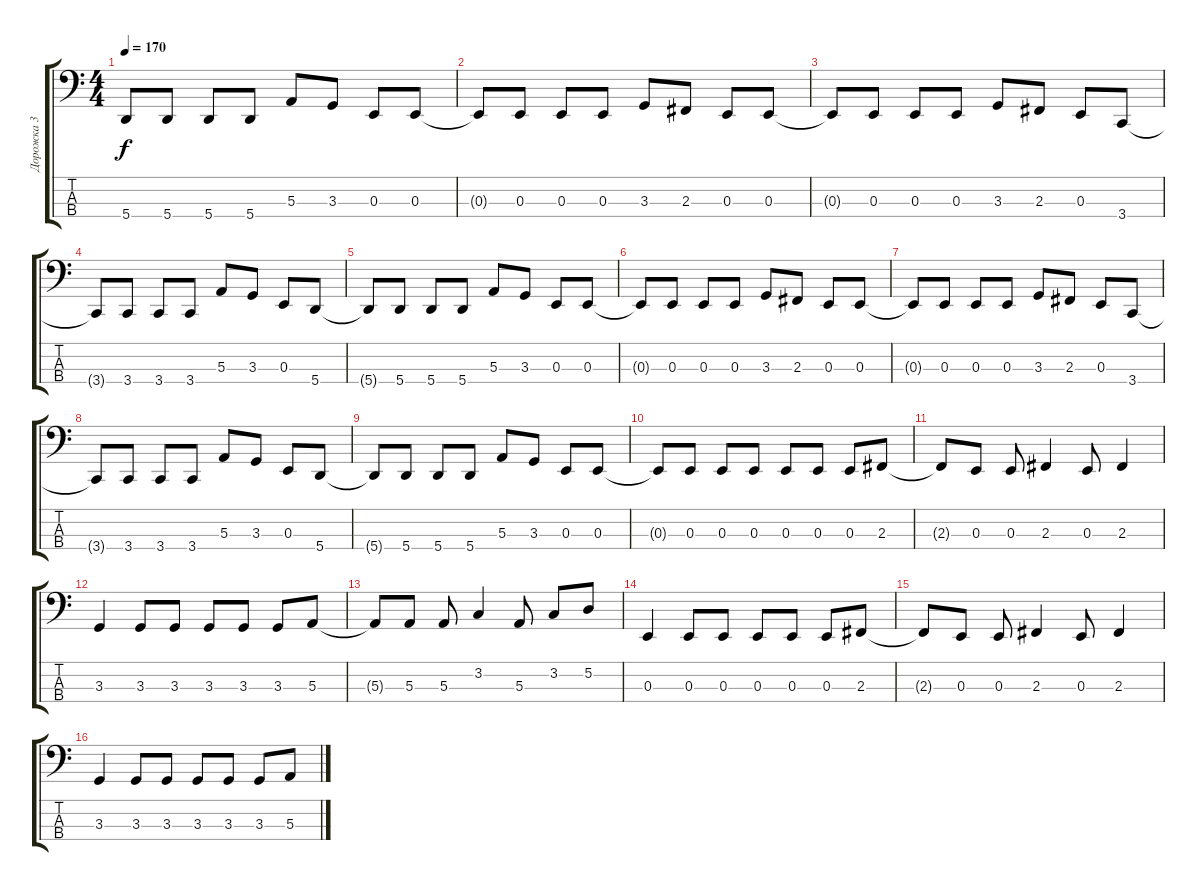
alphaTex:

\track ("Дорожка 3" "Дорожка 3") {instrument electricbassfinger}
\staff {score tabs}
\tuning (D2 A1 E1 A0) {hide}
\ts (4 4)
\tempo 170
\clef f4
\ks c
5.4{t}.8{dy f} 5.4.8 5.4.8 5.4.8 5.3.8 3.3.8 0.3.8 0.3.8 |
0.3{t}.8 0.3.8 0.3.8 0.3.8 3.3.8 2.3.8 0.3.8 0.3.8 |
0.3{t}.8 0.3.8 0.3.8 0.3.8 3.3.8 2.3.8 0.3.8 3.4.8 |
3.4{t}.8 3.4.8 3.4.8 3.4.8 5.3.8 3.3.8 0.3.8 5.4.8 |
5.4{t}.8 5.4.8 5.4.8 5.4.8 5.3.8 3.3.8 0.3.8 0.3.8 |
0.3{t}.8 0.3.8 0.3.8 0.3.8 3.3.8 2.3.8 0.3.8 0.3.8 |
0.3{t}.8 0.3.8 0.3.8 0.3.8 3.3.8 2.3.8 0.3.8 3.4.8 |
3.4{t}.8 3.4.8 3.4.8 3.4.8 5.3.8 3.3.8 0.3.8 5.4.8 |
5.4{t}.8 5.4.8 5.4.8 5.4.8 5.3.8 3.3.8 0.3.8 0.3.8 |
0.3{t}.8 0.3.8 0.3.8 0.3.8 0.3.8 0.3.8 0.3.8 2.3.8 |
2.3{t}.8 0.3.8 0.3.8 2.3.4 0.3.8 2.3.4 |
3.3.4 3.3.8 3.3.8 3.3.8 3.3.8 3.3.8 5.3.8 |
5.3{t}.8 5.3.8 5.3.8 3.2.4 5.3.8 3.2.8 5.2.8 |
0.3.4 0.3.8 0.3.8 0.3.8 0.3.8 0.3.8 2.3.8 |
2.3{t}.8 0.3.8 0.3.8 2.3.4 0.3.8 2.3.4 |
3.3.4 3.3.8 3.3.8 3.3.8 3.3.8 3.3.8 5.3.8
